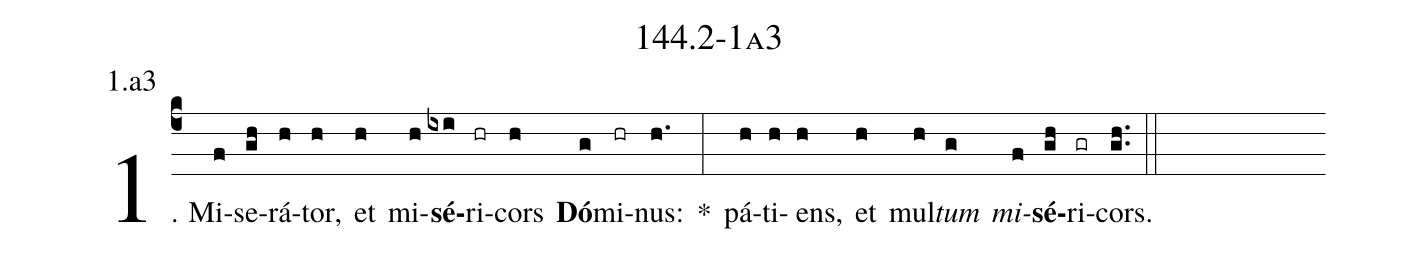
name: 144.2-1a3;
annotation: 1.a3;
%%
(c4)1. Mi(f)se(gh)rá(h)tor,(h) et(h) mi(h)<b>sé</b>(ixi)ri(hr)cors(h) <b>Dó</b>(g)mi(hr)nus:(h.) *(:) pá(h)ti(h)ens,(h) et(h) mul(h)<i>tum</i>(g) <i>mi</i>(f)<b>sé</b>(gh)ri(gr)cors.(gh..) (::)
